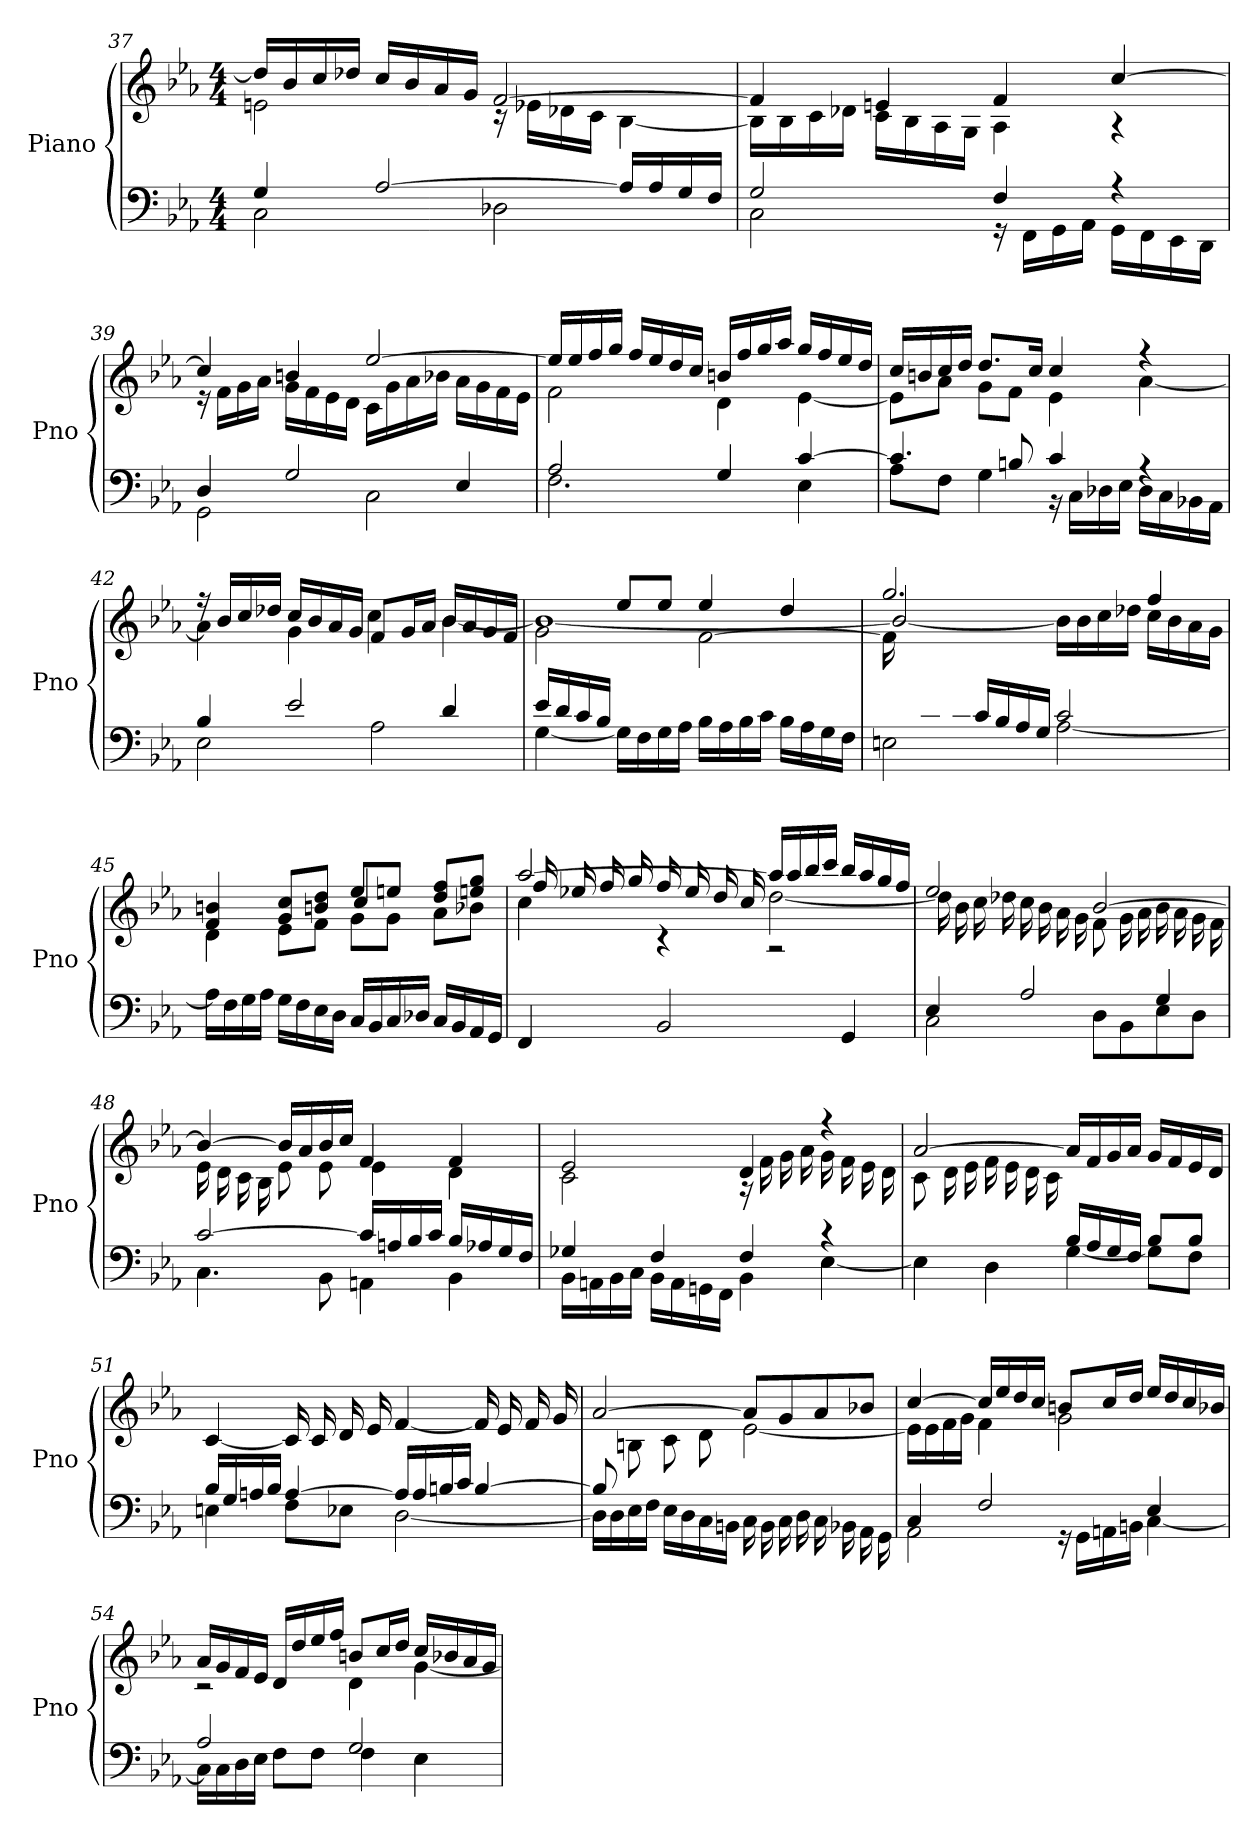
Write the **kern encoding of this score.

**kern	**kern
*part1	*part1
*staff2	*staff1
*I"Piano	*
*I'Pno	*
*clefF4	*clefG2
*k[b-e-a-]	*k[b-e-a-]
*E-:	*E-:
*M4/4	*M4/4
=37	=37
*^	*^
4G/	2C\	16dd-/LL]	2en\
.	.	16b-/	.
.	.	16cc/	.
.	.	16dd-X/JJ	.
[2A-/	.	16cc/LL	.
.	.	16b-/	.
.	.	16a-/	.
.	.	16g/JJ	.
.	2D-X\	[2f/	16rc
.	.	.	16e-X\LL
.	.	.	16d-X\
.	.	.	16c\JJ
16A-/LL]	.	.	[4B-\
16A-/	.	.	.
16G/	.	.	.
16F/JJ	.	.	.
!!LO:PB:g=z	!!
=38	=38	=38	=38
2G/	2C\	4f/]	16B-\LL]
.	.	.	16B-\
.	.	.	16c\
.	.	.	16d-X\JJ
.	.	4en/	16c\LL
.	.	.	16B-\
.	.	.	16A-\
.	.	.	16G\JJ
4F/	16rGG	4f/	4A-\
.	16FF\LL	.	.
.	16GG\	.	.
.	16AA-\JJ	.	.
4rA	16GG\LL	[4cc/	4rA
.	16FF\	.	.
.	16EE-\	.	.
.	16DD\JJ	.	.
=39	=39	=39	=39
4D/	2GG\	4cc/]	16re
.	.	.	16f\LL
.	.	.	16g\
.	.	.	16a-\JJ
2G/	.	4bn/	16g\LL
.	.	.	16f\
.	.	.	16e-\
.	.	.	16d\JJ
.	2C\	[2ee-/	16c\LL
.	.	.	16g\
.	.	.	16a-\
.	.	.	16b-X\JJ
4E-/	.	.	16a-\LL
.	.	.	16g\
.	.	.	16f\
.	.	.	16e-\JJ
=40	=40	=40	=40
2A-/	2.F\	16ee-/LL]	2f\
.	.	16ee-/	.
.	.	16ff/	.
.	.	16gg/JJ	.
.	.	16ff/LL	.
.	.	16ee-/	.
.	.	16dd/	.
.	.	16cc/JJ	.
4G/	.	16bn/LL	4d\
.	.	16ff/	.
.	.	16gg/	.
.	.	16aa-/JJ	.
[4c/	4E-\	16gg/LL	[4e-\
.	.	16ff/	.
.	.	16ee-/	.
.	.	16dd/JJ	.
!!LO:LB:g=z	!!
=41	=41	=41	=41
4.c/]	8A-\L	16cc/LL	8e-\L]
.	.	16bn/	.
.	8F\J	16cc/	8a-\J
.	.	16dd/JJ	.
.	4G\	8.dd/L	8g\L
8Bn/	.	.	8f\J
.	.	16cc/Jk	.
4c/	16rBB	4cc/	4e-\
.	16C\LL	.	.
.	16D-X\	.	.
.	16E-\JJ	.	.
4rA	16D-\LL	4rff	[4a-\
.	16C\	.	.
.	16BB-X\	.	.
.	16AA-\JJ	.	.
=42	=42	=42	=42
4B-/	2E-\	16rff	4a-\]
.	.	16b-/LL	.
.	.	16cc/	.
.	.	16dd-X/JJ	.
2e-/	.	16cc/LL	4g\
.	.	16b-/	.
.	.	16a-/	.
.	.	16g/JJ	.
.	2A-\	8f/L	4cc\
.	.	16g/L	.
.	.	16a-/JJ	.
4d/	.	16b-/LL	[4b-\
.	.	16a-/	.
.	.	16g/	.
.	.	16f/JJ	.
=43	=43	=43	=43
*	*	*	*^
16e-/LL	[4G\	4ryy	1b-_	2g\
16d/	.	.	.	.
16c/	.	.	.	.
16B-/JJ	.	.	.	.
2.ryy	16G\LL]	8ee-/L	.	.
.	16F\	.	.	.
.	16G\	8ee-/J	.	.
.	16A-\JJ	.	.	.
.	16B-\LL	4ee-/	.	[2f\
.	16A-\	.	.	.
.	16B-\	.	.	.
.	16c\JJ	.	.	.
.	16B-\LL	4dd/	.	.
.	16A-\	.	.	.
.	16G\	.	.	.
.	16F\JJ	.	.	.
!!LO:LB:g=z	!!	!!
=44	=44	=44	=44	=44
16ryy	2En\	2.gg/	2b-/_	16f\LL]
16B-/	.	.	.	2...ryy
16c/	.	.	.	.
16d-X/JJ	.	.	.	.
16c/LL	.	.	.	.
16B-/	.	.	.	.
16A-/	.	.	.	.
16G/JJ	.	.	.	.
2c/	[2A-\	.	16b-\LL]	.
.	.	.	16b-\	.
.	.	.	16cc\	.
.	.	.	16dd-X\JJ	.
.	.	4ff/	16cc\LL	.
.	.	.	16b-\	.
.	.	.	16a-\	.
.	.	.	16g\JJ	.
=45	=45	=45	=45	=45
4ryy	16A-\LL]	4f/ 4bn/	4d\	2ryy
.	16F\	.	.	.
.	16G\	.	.	.
.	16A-\JJ	.	.	.
16G\LL	2.ryy	8g/ 8cc/L	8e-\L	.
16F\	.	.	.	.
16E-\	.	8bn/ 8dd/J	8f\J	.
16D\JJ	.	.	.	.
16C/LL	.	8ee-/L	8g\L	4cc/
16BB-/	.	.	.	.
16C/	.	8een/J	8g\J	.
16D-X/JJ	.	.	.	.
16C/LL	.	8dd/ 8ff/L	8a-\L	4ryy
16BB-/	.	.	.	.
16AA-/	.	8een/ 8gg/J	8b-X\J	.
16GG/JJ	.	.	.	.
*v	*v	*	*	*
=46	=46	=46	=46
4FF/	[2aa-/	4cc\	16ff/LL
.	.	.	16ee-X/
.	.	.	16ff/
.	.	.	16gg/JJ
2BB-/	.	4rc	16ff/LL
.	.	.	16ee-/
.	.	.	16dd/
.	.	.	16cc/JJ
.	16aa-/LL]	[2dd\	2rA
.	16aa-/	.	.
.	16bb-/	.	.
.	16ccc/JJ	.	.
4GG/	16bb-/LL	.	.
.	16aa-/	.	.
.	16gg/	.	.
.	16ff/JJ	.	.
*	*	*v	*v
!!LO:LB:g=z
=47	=47	=47
*^	*	*
4E-/	2C\	2ee-/	16dd\LL]
.	.	.	16b-\
.	.	.	16cc\
.	.	.	16dd-X\JJ
2A-/	.	.	16cc\LL
.	.	.	16b-\
.	.	.	16a-\
.	.	.	16g\JJ
.	8D\L	[2b-/	8f\L
.	8BB-\	.	16g\L
.	.	.	16a-\JJ
4G/	8E-\	.	16b-\LL
.	.	.	16a-\
.	8D\J	.	16g\
.	.	.	16f\JJ
=48	=48	=48	=48
[2c/	4.C\	4b-/_	16e-\LL
.	.	.	16d\
.	.	.	16c\
.	.	.	16B-\JJ
.	.	16b-/LL]	8e-\L
.	.	16a-/	.
.	8BB-\	16b-/	8e-\J
.	.	16cc/JJ	.
16c/LL]	4AAn\	4f/	4e-\
16An/	.	.	.
16B-/	.	.	.
16c/JJ	.	.	.
16B-/LL	4BB-\	4f/	4d\
16A-X/	.	.	.
16G/	.	.	.
16F/JJ	.	.	.
=49	=49	=49	=49
4G-X/	16BB-\LL	2e-/	2c\
.	16AAn\	.	.
.	16BB-\	.	.
.	16C\JJ	.	.
4F/	16BB-\LL	.	.
.	16AA\	.	.
.	16GGn\	.	.
.	16FF\JJ	.	.
4F/	4BB-\	4d/	16rA
.	.	.	16f\LL
.	.	.	16g\
.	.	.	16a-\JJ
4rc	[4E-\	4rff	16g\LL
.	.	.	16f\
.	.	.	16e-\
.	.	.	16d\JJ
!!LO:LB:g=z	!!
=50	=50	=50	=50
2ryy	4E-\]	[2a-/	8c\L
.	.	.	16d\L
.	.	.	16e-\JJ
.	4D\	.	16f\LL
.	.	.	16e-\
.	.	.	16d\
.	.	.	16c\JJ
16B-/LL	[4G\	16a-/LL]	2ryy
16A-/	.	16f/	.
16G/	.	16g/	.
16F/JJ	.	16a-/JJ	.
8B-/L	8G\L]	16g/LL	.
.	.	16f/	.
8B-/J	8F\J	16e-/	.
.	.	16d/JJ	.
*	*	*v	*v
=51	=51	=51
16B-/LL	4En\	[4c/
16G/	.	.
16An/	.	.
16B-/JJ	.	.
[4A/	8F\L	16c/LL]
.	.	16c/
.	8E-X\J	16d/
.	.	16e-/JJ
16A/LL]	[2D\	[4f/
16A/	.	.
16Bn/	.	.
16c/JJ	.	.
[4B/	.	16f/LL]
.	.	16e-/
.	.	16f/
.	.	16g/JJ
=52	=52	=52
*	*	*^
*	*	*	*^
8B/L]	16D\LL]	[2a-/	2ryy	8ryy
.	16D\	.	.	.
4.ryy	16E-\	.	.	8Bn\
.	16F\JJ	.	.	.
.	16E-\LL	.	.	8c\
.	16D\	.	.	.
.	16C\	.	.	8d\J
.	16BBn\JJ	.	.	.
16C\LL	2ryy	8a-/L]	[2e-\	2ryy
16BB\	.	.	.	.
16C\	.	8g/	.	.
16D\JJ	.	.	.	.
16C\LL	.	8a-/	.	.
16BB-X\	.	.	.	.
16AA-\	.	8b-X/J	.	.
16GG\JJ	.	.	.	.
*	*	*	*v	*v
!!LO:PB:g=z
=53	=53	=53	=53
4C/	2AA-\	[4cc/	16e-\LL]
.	.	.	16e-\
.	.	.	16f\
.	.	.	16g\JJ
2F/	.	16cc/LL]	4f\
.	.	16ee-/	.
.	.	16dd/	.
.	.	16cc/JJ	.
.	16rGG	8bn/L	2g\
.	16GG\LL	.	.
.	16AAn\	16cc/L	.
.	16BBn\JJ	16dd/JJ	.
4E-/	[4C\	16ee-/LL	.
.	.	16dd/	.
.	.	16cc/	.
.	.	16b-X/JJ	.
=54	=54	=54	=54
2A-/	16C\LL]	16a-/LL	2rc
.	16C\	16g/	.
.	16D\	16f/	.
.	16E-\JJ	16e-/JJ	.
.	8F\L	16d/LL	.
.	.	16dd/	.
.	8F\J	16ee-/	.
.	.	16ff/JJ	.
2G/	4F\	8bn/L	4d\
.	.	16cc/L	.
.	.	16dd/JJ	.
.	4E-\	16cc/LL	[4g\
.	.	16b-X/	.
.	.	16a-/	.
.	.	16g/JJ	.
*v	*v	*	*
*	*v	*v
=	=
*-	*-
